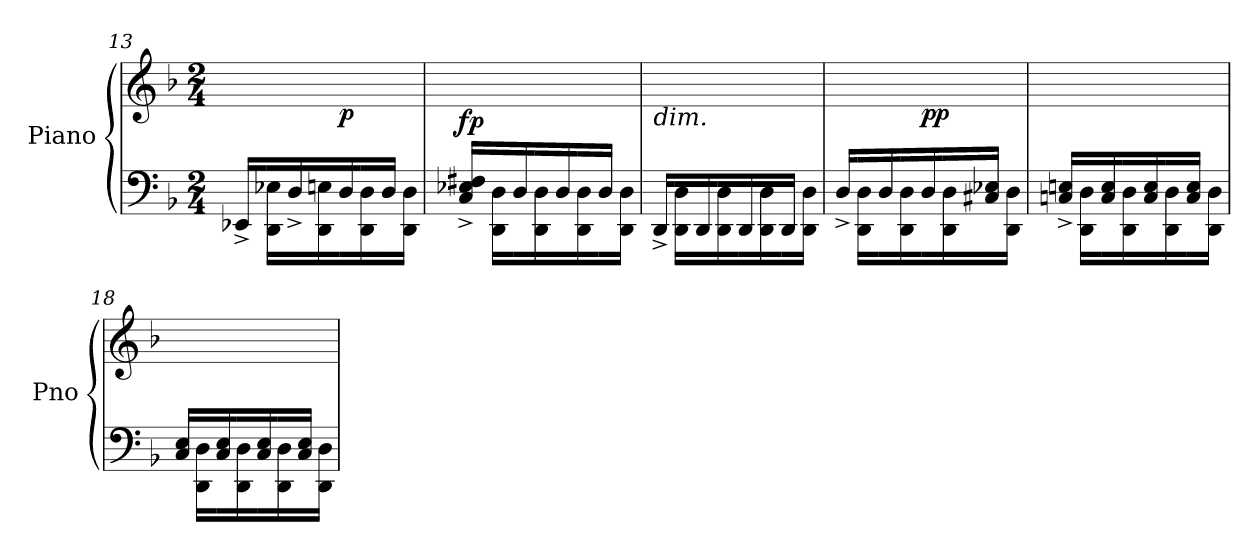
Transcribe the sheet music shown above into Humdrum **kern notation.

**kern	**kern	**dynam
*part1	*part1	*part1
*staff2	*staff1	*staff1/2
*I"Piano	*	*
*I'Pno	*	*
!!LO:LB:g=z
*clefF4	*clefG2	*
*k[b-]	*k[b-]	*
*M2/4	*M2/4	*
=13	=13	=13
*^	*	*
16EE-X^/LL	16ryy	16ryy	.
16ryy	16DD\ 16E-X\LL	16ryy	.
16D^/	16ryy	16ryy	.
16ryy	16DD\ 16En\	16ryy	.
!	!	!	!LO:DY:b
16D/	16ryy	16ryy	p
16ryy	16DD\ 16D\	16ryy	.
16D/JJ	16ryy	16ryy	.
16ryy	16DD\ 16D\JJ	16ryy	.
=14	=14	=14	=14
!	!	!	!LO:DY:b
16C/^ 16E-X/^ 16F#X/^LL	16ryy	16ryy	fp
16ryy	16DD\ 16D\LL	16ryy	.
16D/	16ryy	16ryy	.
16ryy	16DD\ 16D\	16ryy	.
16D/	16ryy	16ryy	.
16ryy	16DD\ 16D\	16ryy	.
16D/JJ	16ryy	16ryy	.
16ryy	16DD\ 16D\JJ	16ryy	.
=15	=15	=15	=15
!	!	!LO:TX:b:i:t=dim.	!
16DD^/LL	16ryy	16ryy	.
16ryy	16DD\ 16D\LL	16ryy	.
16DD/	16ryy	16ryy	.
16ryy	16DD\ 16D\	16ryy	.
16DD/	16ryy	16ryy	.
16ryy	16DD\ 16D\	16ryy	.
16DD/JJ	16ryy	16ryy	.
16ryy	16DD\ 16D\JJ	16ryy	.
=16	=16	=16	=16
16D^/LL	16ryy	16ryy	.
16ryy	16DD\ 16D\LL	16ryy	.
16D/	16ryy	16ryy	.
16ryy	16DD\ 16D\	16ryy	.
!	!	!	!LO:DY:b
16D/	16ryy	16ryy	pp
16ryy	16DD\ 16D\	16ryy	.
16C#X/ 16E-X/JJ	16ryy	16ryy	.
16ryy	16DD\ 16D\JJ	16ryy	.
!!LO:LB:g=z
=17	=17	=17	=17
16Cn/^ 16En/^LL	16ryy	16ryy	.
16ryy	16DD\ 16D\LL	16ryy	.
16C/ 16E/	16ryy	16ryy	.
16ryy	16DD\ 16D\	16ryy	.
16C/ 16E/	16ryy	16ryy	.
16ryy	16DD\ 16D\	16ryy	.
16C/ 16E/JJ	16ryy	16ryy	.
16ryy	16DD\ 16D\JJ	16ryy	.
=18	=18	=18	=18
16C/ 16E/LL	16ryy	16ryy	.
16ryy	16DD\ 16D\LL	16ryy	.
16C/ 16E/	16ryy	16ryy	.
16ryy	16DD\ 16D\	16ryy	.
16C/ 16E/	16ryy	16ryy	.
16ryy	16DD\ 16D\	16ryy	.
16C/ 16E/JJ	16ryy	16ryy	.
16ryy	16DD\ 16D\JJ	16ryy	.
*v	*v	*	*
=	=	=
*-	*-	*-
